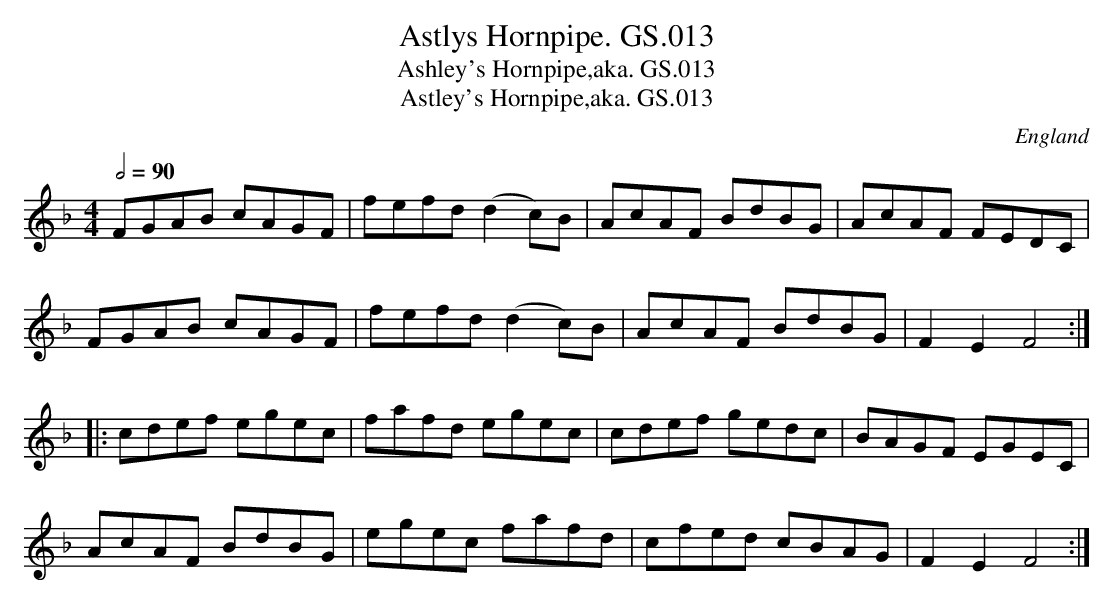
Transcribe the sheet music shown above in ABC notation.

X:1
T:Astlys Hornpipe. GS.013
T:Ashley's Hornpipe,aka. GS.013
T:Astley's Hornpipe,aka. GS.013
M:4/4
L:1/8
Q:1/2=90
O:England
K:F major
FGAB cAGF | fefd (d2 c)B | AcAF BdBG | AcAF FEDC |!
FGAB cAGF | fefd (d2c)B | AcAF BdBG | F2E2F4 :|!
|: cdef egec | fafd egec | cdef gedc | BAGF EGEC |!
AcAF BdBG | egec fafd | cfed cBAG | F2 E2 F4 :|
